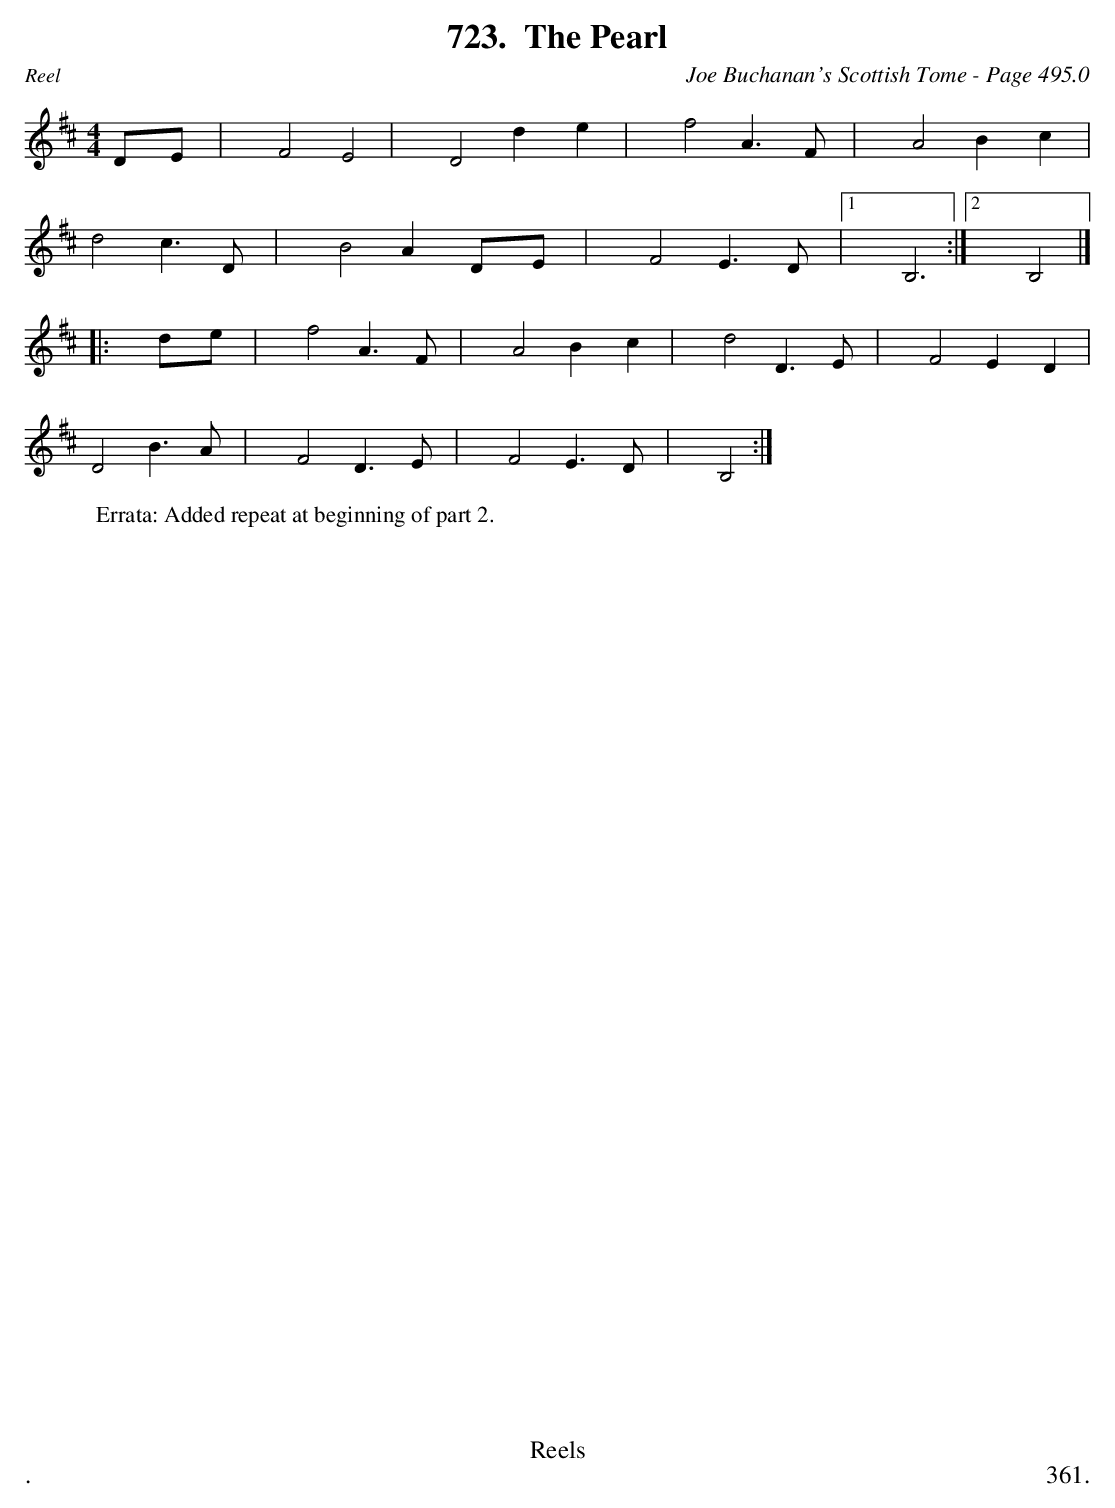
X:1
T:Pearl, The
C:Joe Buchanan's Scottish Tome - Page 495.0
L:1/4
M:4/4
K:D
D/E/ | F2 E2 | D2 d e | f2 A> F | A2 B c |
d2 c> D | B2 A D/E/ | F2 E> D |1 B,3 :|2 B,2 |]
|: d/e/ | f2 A> F | A2 B c | d2 D> E | F2 E D |
D2 B> A | F2 D> E | F2 E> D | B,2 :|
W:Errata: Added repeat at beginning of part 2.
